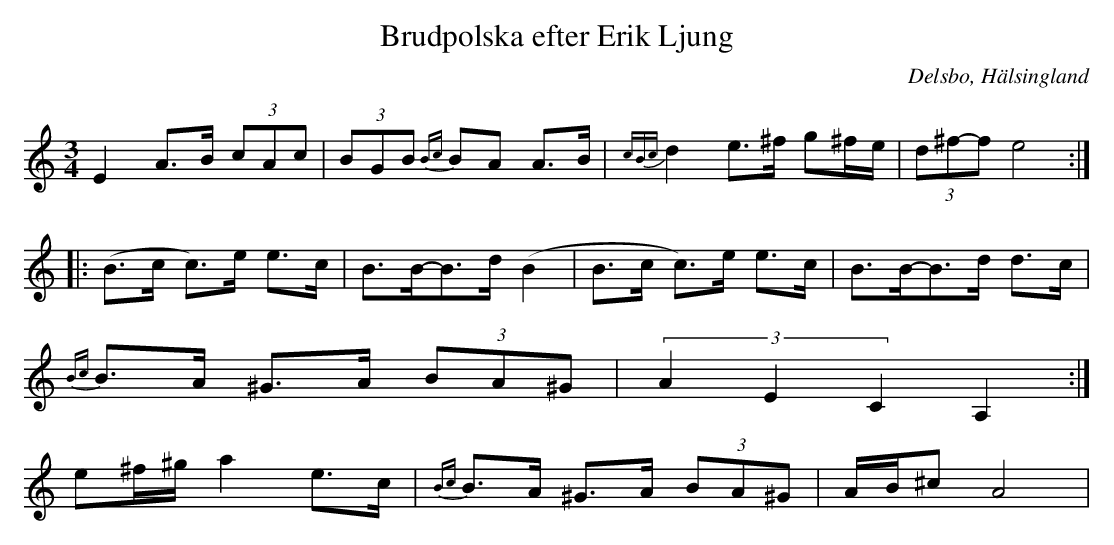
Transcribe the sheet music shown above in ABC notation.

X:1
T: Brudpolska efter Erik Ljung
Q: 100
O: Delsbo, Hälsingland
M: 3/4
L: 1/8
K: Am
E2 A>B (3cAc| (3BGB {Bc}BA A>B|{cBc}d2 e>^f g^f/e/|(3d^f-f e4 :|
|:(B>c c)>e e>c|B>B-B>d (B2|B>c c)>e e>c|B>B-B>d d>c|
{Bc}B>A ^G>A (3BA^G|(3A2E2C2 A,2:|
e^f/^g/ a2 e>c|{Bc}B>A ^G>A (3BA^G|A/B/^c A4|
